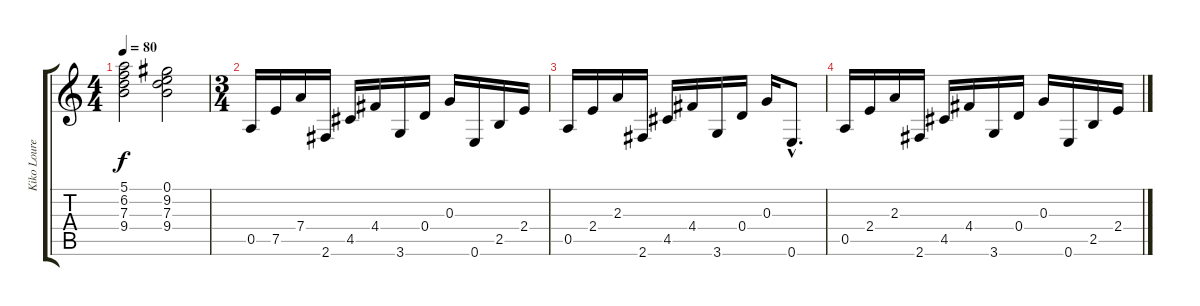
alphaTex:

\track ("Kiko Loureiro" "Kiko Loure") {instrument acousticguitarsteel}
\staff {score tabs}
\tuning (E4 B3 G3 D3 A2 E2) {hide}
\ts (4 4)
\tempo 80
\clef g2
\ks c
(5.1 6.2 7.3 9.4).2{dy f} (0.1 9.2 7.3 9.4).2 |
\ts (3 4)
0.5.16 7.5.16 7.4.16 2.6.16 4.5.16 4.4.16 3.6.16 0.4.16 0.3.16 0.6.16 2.5.16 2.4.16 |
0.5.16 2.4.16 2.3.16 2.6.16 4.5.16 4.4.16 3.6.16 0.4.16 0.3.16 0.6{hac}.8{d} |
0.5.16 2.4.16 2.3.16 2.6.16 4.5.16 4.4.16 3.6.16 0.4.16 0.3.16 0.6.16 2.5.16 2.4.16
